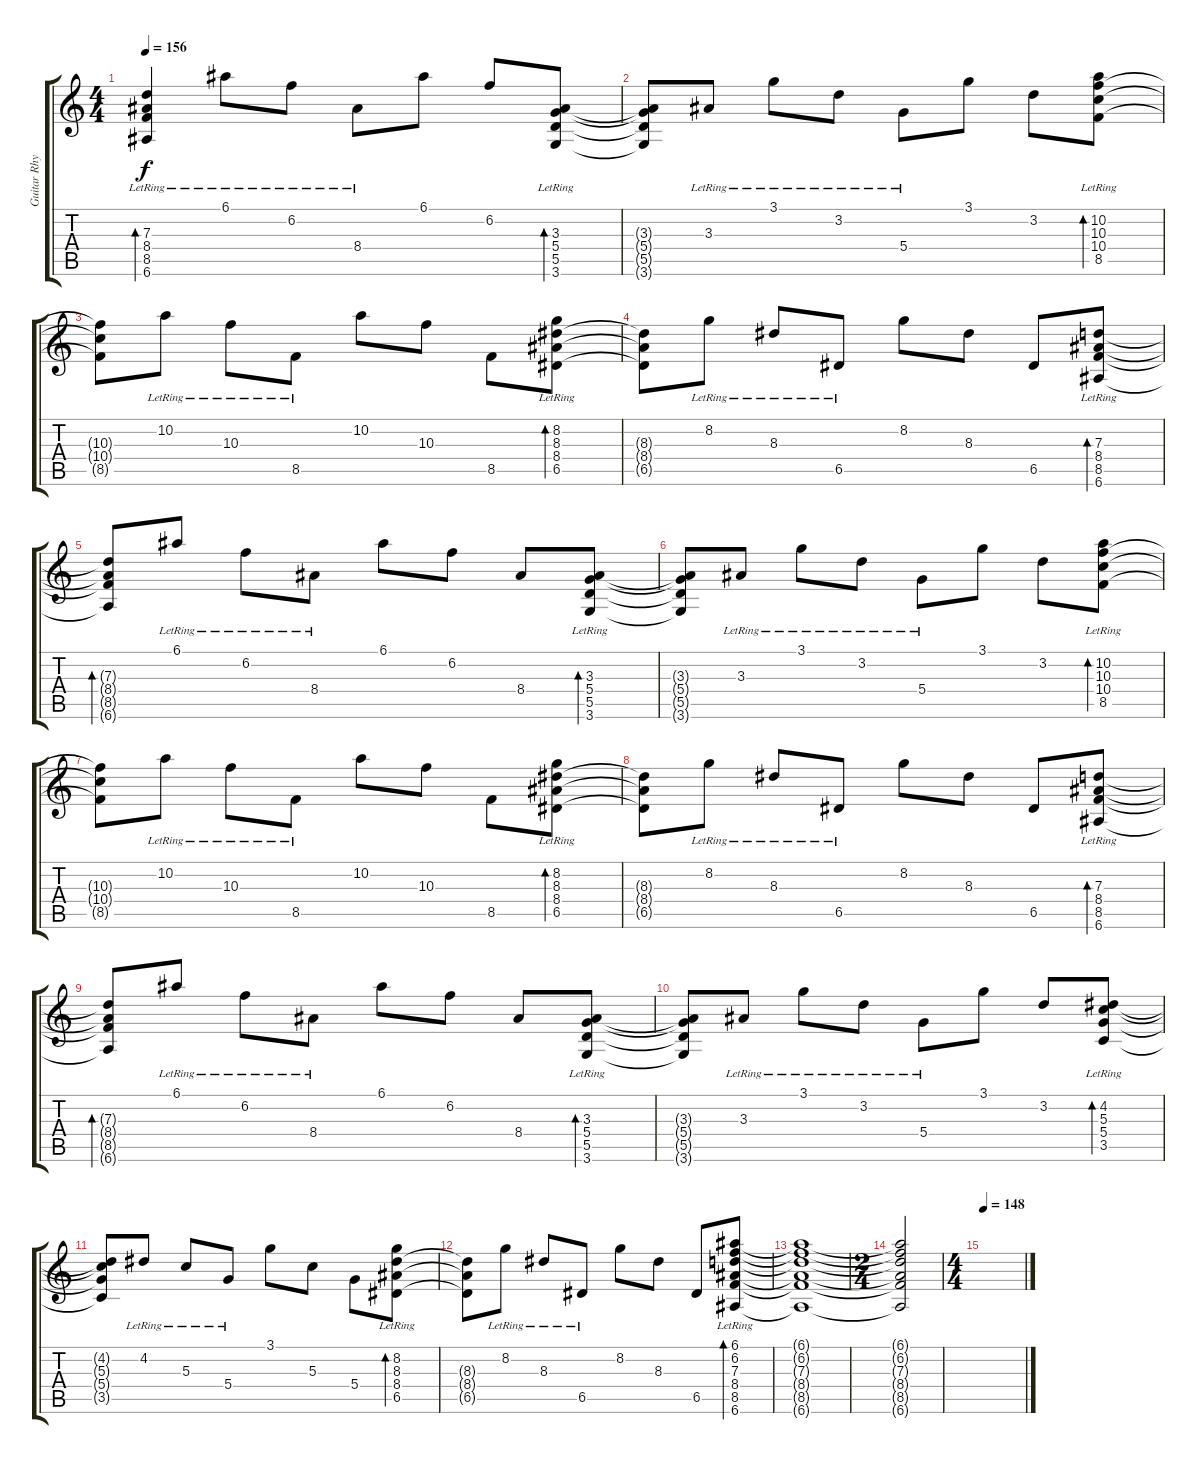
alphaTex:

\track ("Guitar Rhythm 2 (clean)" "Guitar Rhy") {instrument electricguitarclean}
\staff {score tabs}
\tuning (E4 B3 G3 D3 A2 E2) {hide}
\ts (4 4)
\tempo 156
\clef g2
\ks c
(7.3{lr} 8.4{lr} 8.5{lr} 6.6{lr}).4{bd 120 dy f} 6.1{lr}.8 6.2{lr}.8 8.4{lr}.8 6.1.8 6.2.8 (3.3{lr} 5.4{lr} 5.5{lr} 3.6{lr}).8{bd 120} |
(3.3{t} 5.4{t} 5.5{t} 3.6{t}).8 3.3{lr}.8 3.1{lr}.8 3.2{lr}.8 5.4{lr}.8 3.1.8 3.2.8 (10.2{lr} 10.3{lr} 10.4{lr} 8.5{lr}).8{bd 120} |
(10.3{t} 10.4{t} 8.5{t}).8 10.2{lr}.8 10.3{lr}.8 8.5{lr}.8 10.2.8 10.3.8 8.5.8 (8.2{lr} 8.3 8.4 6.5).8{bd 120} |
(8.3{t} 8.4{t} 6.5{t}).8 8.2{lr}.8 8.3{lr}.8 6.5{lr}.8 8.2.8 8.3.8 6.5.8 (7.3{lr} 8.4{lr} 8.5{lr} 6.6{lr}).8{bd 120} |
(7.3{t} 8.4{t} 8.5{t} 6.6{t}).8{bd 120} 6.1{lr}.8 6.2{lr}.8 8.4{lr}.8 6.1.8 6.2.8 8.4.8 (3.3{lr} 5.4{lr} 5.5{lr} 3.6{lr}).8{bd 120} |
(3.3{t} 5.4{t} 5.5{t} 3.6{t}).8 3.3{lr}.8 3.1{lr}.8 3.2{lr}.8 5.4{lr}.8 3.1.8 3.2.8 (10.2{lr} 10.3{lr} 10.4{lr} 8.5{lr}).8{bd 120} |
(10.3{t} 10.4{t} 8.5{t}).8 10.2{lr}.8 10.3{lr}.8 8.5{lr}.8 10.2.8 10.3.8 8.5.8 (8.2{lr} 8.3 8.4 6.5).8{bd 120} |
(8.3{t} 8.4{t} 6.5{t}).8 8.2{lr}.8 8.3{lr}.8 6.5{lr}.8 8.2.8 8.3.8 6.5.8 (7.3{lr} 8.4{lr} 8.5{lr} 6.6{lr}).8{bd 120} |
(7.3{t} 8.4{t} 8.5{t} 6.6{t}).8{bd 120} 6.1{lr}.8 6.2{lr}.8 8.4{lr}.8 6.1.8 6.2.8 8.4.8 (3.3{lr} 5.4{lr} 5.5{lr} 3.6{lr}).8{bd 120} |
(3.3{t} 5.4{t} 5.5{t} 3.6{t}).8 3.3{lr}.8 3.1{lr}.8 3.2{lr}.8 5.4{lr}.8 3.1.8 3.2.8 (4.2{lr} 5.3{lr} 5.4{lr} 3.5{lr}).8{bd 120} |
(4.2{t} 5.3{t} 5.4{t} 3.5{t}).8 4.2{lr}.8 5.3{lr}.8 5.4{lr}.8 3.1.8 5.3.8 5.4.8 (8.2{lr} 8.3{lr} 8.4{lr} 6.5{lr}).8{bd 120} |
(8.3{t} 8.4{t} 6.5{t}).8 8.2{lr}.8 8.3{lr}.8 6.5{lr}.8 8.2.8 8.3.8 6.5.8 (6.1{lr} 6.2{lr} 7.3{lr} 8.4{lr} 8.5{lr} 6.6{lr}).8{bd 120} |
(6.1{t} 6.2{t} 7.3{t} 8.4{t} 8.5{t} 6.6{t}).1 |
\ts (2 4)
(6.1{t} 6.2{t} 7.3{t} 8.4{t} 8.5{t} 6.6{t}).2 |
\ts (4 4)
\tempo 148
